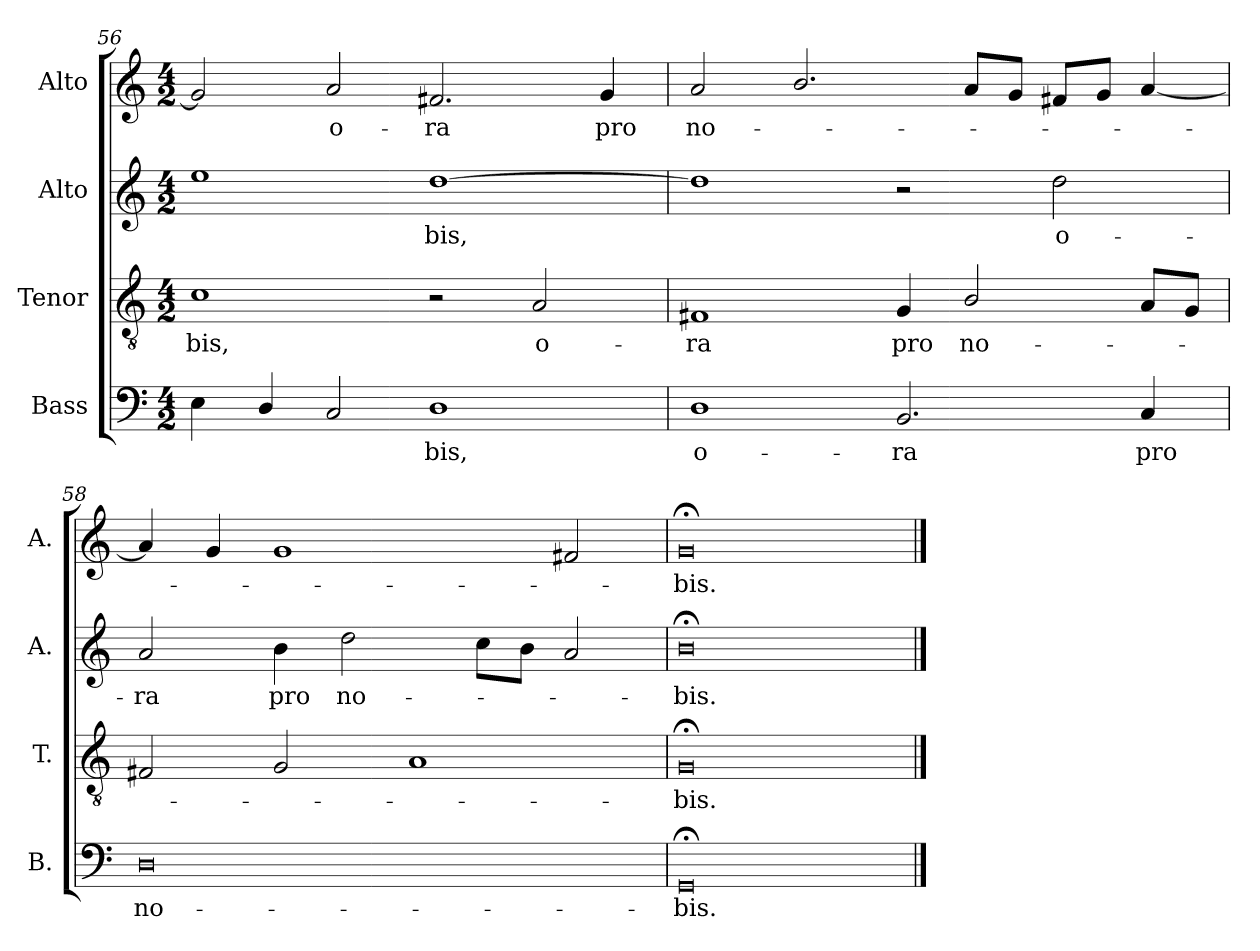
**kern	**text	**kern	**text	**kern	**text	**kern	**text
*part4	*part4	*part3	*part3	*part2	*part2	*part1	*part1
*staff4	*staff4	*staff3	*staff3	*staff2	*staff2	*staff1	*staff1
*I"Bass	*	*I"Tenor	*	*I"Alto	*	*I"Alto	*
*I'B.	*	*I'T.	*	*I'A.	*	*I'A.	*
*clefF4	*	*clefGv2	*	*clefG2	*	*clefG2	*
*	*	*ITrd7c12	*	*	*	*	*
*k[]	*	*k[]	*	*k[]	*	*k[]	*
*C:	*	*C:	*	*C:	*	*C:	*
*M4/2	*	*M4/2	*	*M4/2	*	*M4/2	*
=56	=56	=56	=56	=56	=56	=56	=56
!	!	!	!LO:LY:b:color=#000000	!	!	!	!
4Ei\	.	1Ci	-bis,	1eei	.	2gi/]	.
4Di/	.	.	.	.	.	.	.
!	!	!	!	!	!	!	!LO:LY:b:color=#000000
2Ci/	.	.	.	.	.	2ai/	o-
!	!LO:LY:b:color=#000000	!	!	!	!	!	!
!	!	!	!	!	!LO:LY:b:color=#000000	!	!
!	!	!	!	!	!	!	!LO:LY:b:color=#000000
1Di	-bis,	2r	.	[1ddi	-bis,	2.f#Xi/	-ra
!	!	!	!LO:LY:b:color=#000000	!	!	!	!
.	.	2AAi/	o-	.	.	.	.
!	!	!	!	!	!	!	!LO:LY:b:color=#000000
.	.	.	.	.	.	4gi/	pro
=57	=57	=57	=57	=57	=57	=57	=57
!	!LO:LY:b:color=#000000	!	!	!	!	!	!
!	!	!	!LO:LY:b:color=#000000	!	!	!	!
!	!	!	!	!	!	!	!LO:LY:b:color=#000000
1Di	o-	1FF#Xi	-ra	1ddi]	.	2ai/	no-
.	.	.	.	.	.	2.bi/	.
!	!LO:LY:b:color=#000000	!	!	!	!	!	!
!	!	!	!LO:LY:b:color=#000000	!	!	!	!
2.BBi/	-ra	4GGi/	pro	2r	.	.	.
!	!	!	!LO:LY:b:color=#000000	!	!	!	!
.	.	2BBi/	no-	.	.	8ai/L	.
.	.	.	.	.	.	8gi/J	.
!	!	!	!	!	!LO:LY:b:color=#000000	!	!
.	.	.	.	2ddi\	o-	8f#Xi/L	.
.	.	.	.	.	.	8gi/J	.
!	!LO:LY:b:color=#000000	!	!	!	!	!	!
4Ci/	pro	8AAi/L	.	.	.	[4ai/	.
.	.	8GGi/J	.	.	.	.	.
=58	=58	=58	=58	=58	=58	=58	=58
!	!LO:LY:b:color=#000000	!	!	!	!	!	!
!	!	!	!	!	!LO:LY:b:color=#000000	!	!
0Di	no-	2FF#Xi/	.	2ai/	-ra	4ai/]	.
.	.	.	.	.	.	4gi/	.
!	!	!	!	!	!LO:LY:b:color=#000000	!	!
.	.	2GGi/	.	4bi\	pro	1gi	.
!	!	!	!	!	!LO:LY:b:color=#000000	!	!
.	.	.	.	2ddi\	no-	.	.
.	.	1AAi	.	.	.	.	.
.	.	.	.	8cci\L	.	.	.
.	.	.	.	8bi\J	.	.	.
.	.	.	.	2ai/	.	2f#Xi/	.
=59	=59	=59	=59	=59	=59	=59	=59
!	!LO:LY:b:color=#000000	!	!	!	!	!	!
!	!	!	!LO:LY:b:color=#000000	!	!	!	!
!	!	!	!	!	!LO:LY:b:color=#000000	!	!
!	!	!	!	!	!	!	!LO:LY:b:color=#000000
0GG;i	-bis.	0GG;i	-bis.	0b;i	-bis.	0g;i	-bis.
==	==	==	==	==	==	==	==
*-	*-	*-	*-	*-	*-	*-	*-
